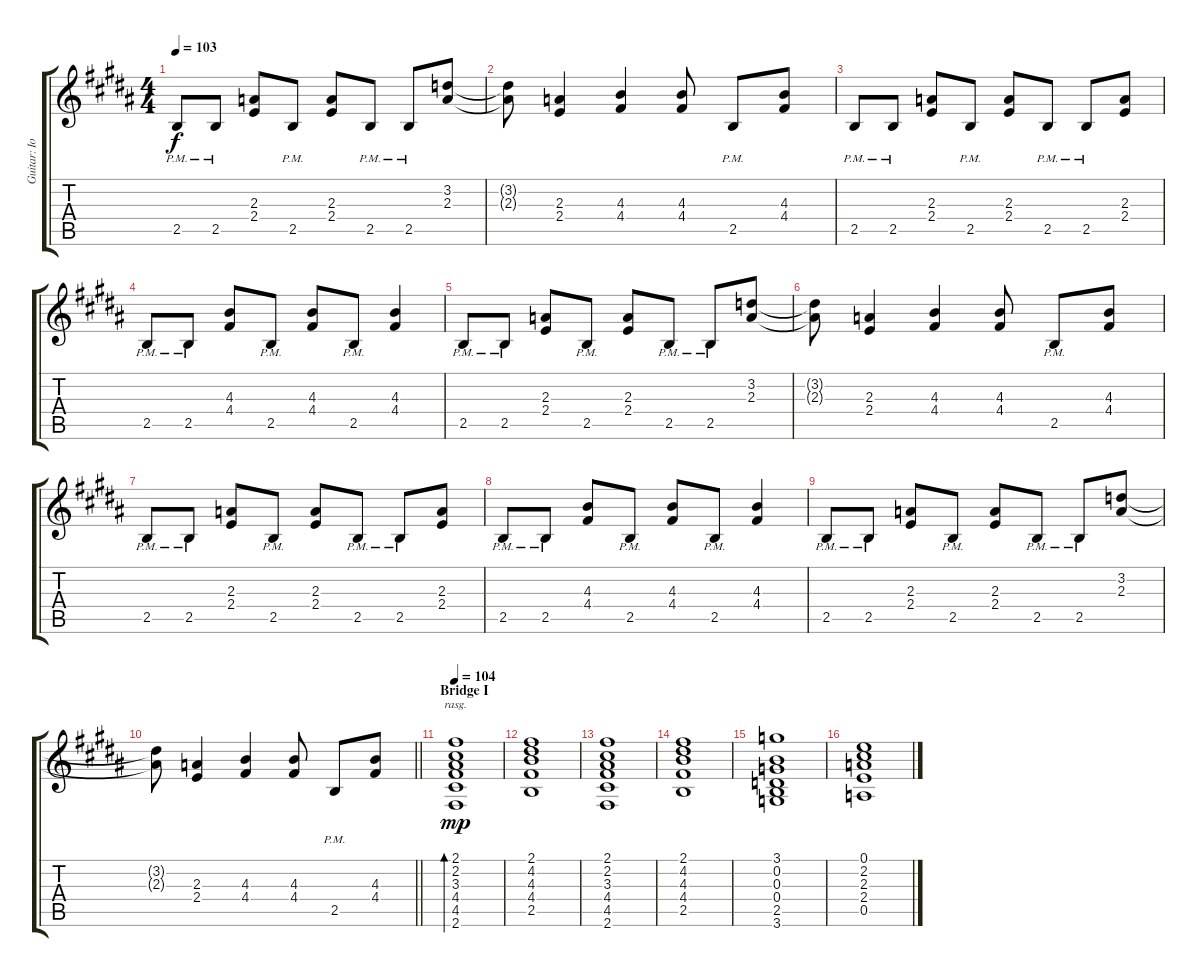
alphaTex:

\track ("Guitar: Iommi" "Guitar: Io") {instrument electricguitarjazz}
\staff {score tabs}
\tuning (E4 B3 G3 D3 A2 E2) {hide}
\ts (4 4)
\tempo 103
\clef g2
\ks b
2.5{pm}.8{dy f} 2.5{pm}.8 (2.3 2.4).8 2.5{pm}.8 (2.3 2.4).8 2.5{pm}.8 2.5{pm}.8 (3.2 2.3).8 |
(3.2{t} 2.3{t}).8 (2.3 2.4).4 (4.3 4.4).4 (4.3 4.4).8 2.5{pm}.8 (4.3 4.4).8 |
2.5{pm}.8 2.5{pm}.8 (2.3 2.4).8 2.5{pm}.8 (2.3 2.4).8 2.5{pm}.8 2.5{pm}.8 (2.3 2.4).8 |
2.5{pm}.8 2.5{pm}.8 (4.3 4.4).8 2.5{pm}.8 (4.3 4.4).8 2.5{pm}.8 (4.3 4.4).4 |
2.5{pm}.8 2.5{pm}.8 (2.3 2.4).8 2.5{pm}.8 (2.3 2.4).8 2.5{pm}.8 2.5{pm}.8 (3.2 2.3).8 |
(3.2{t} 2.3{t}).8 (2.3 2.4).4 (4.3 4.4).4 (4.3 4.4).8 2.5{pm}.8 (4.3 4.4).8 |
2.5{pm}.8 2.5{pm}.8 (2.3 2.4).8 2.5{pm}.8 (2.3 2.4).8 2.5{pm}.8 2.5{pm}.8 (2.3 2.4).8 |
2.5{pm}.8 2.5{pm}.8 (4.3 4.4).8 2.5{pm}.8 (4.3 4.4).8 2.5{pm}.8 (4.3 4.4).4 |
2.5{pm}.8 2.5{pm}.8 (2.3 2.4).8 2.5{pm}.8 (2.3 2.4).8 2.5{pm}.8 2.5{pm}.8 (3.2 2.3).8 |
\barLineRight lightlight
(3.2{t} 2.3{t}).8 (2.3 2.4).4 (4.3 4.4).4 (4.3 4.4).8 2.5{pm}.8 (4.3 4.4).8 |
\section ("" "Bridge I")
\tempo 104
(2.1 2.2 3.3 4.4 4.5 2.6).1{bd 120 rasg ii dy mp volume 13 instrument electricguitarjazz} |
(2.1 4.2 4.3 4.4 2.5).1 |
(2.1 2.2 3.3 4.4 4.5 2.6).1 |
(2.1 4.2 4.3 4.4 2.5).1 |
(3.1 0.2 0.3 0.4 2.5 3.6).1 |
(0.1 2.2 2.3 2.4 0.5).1
